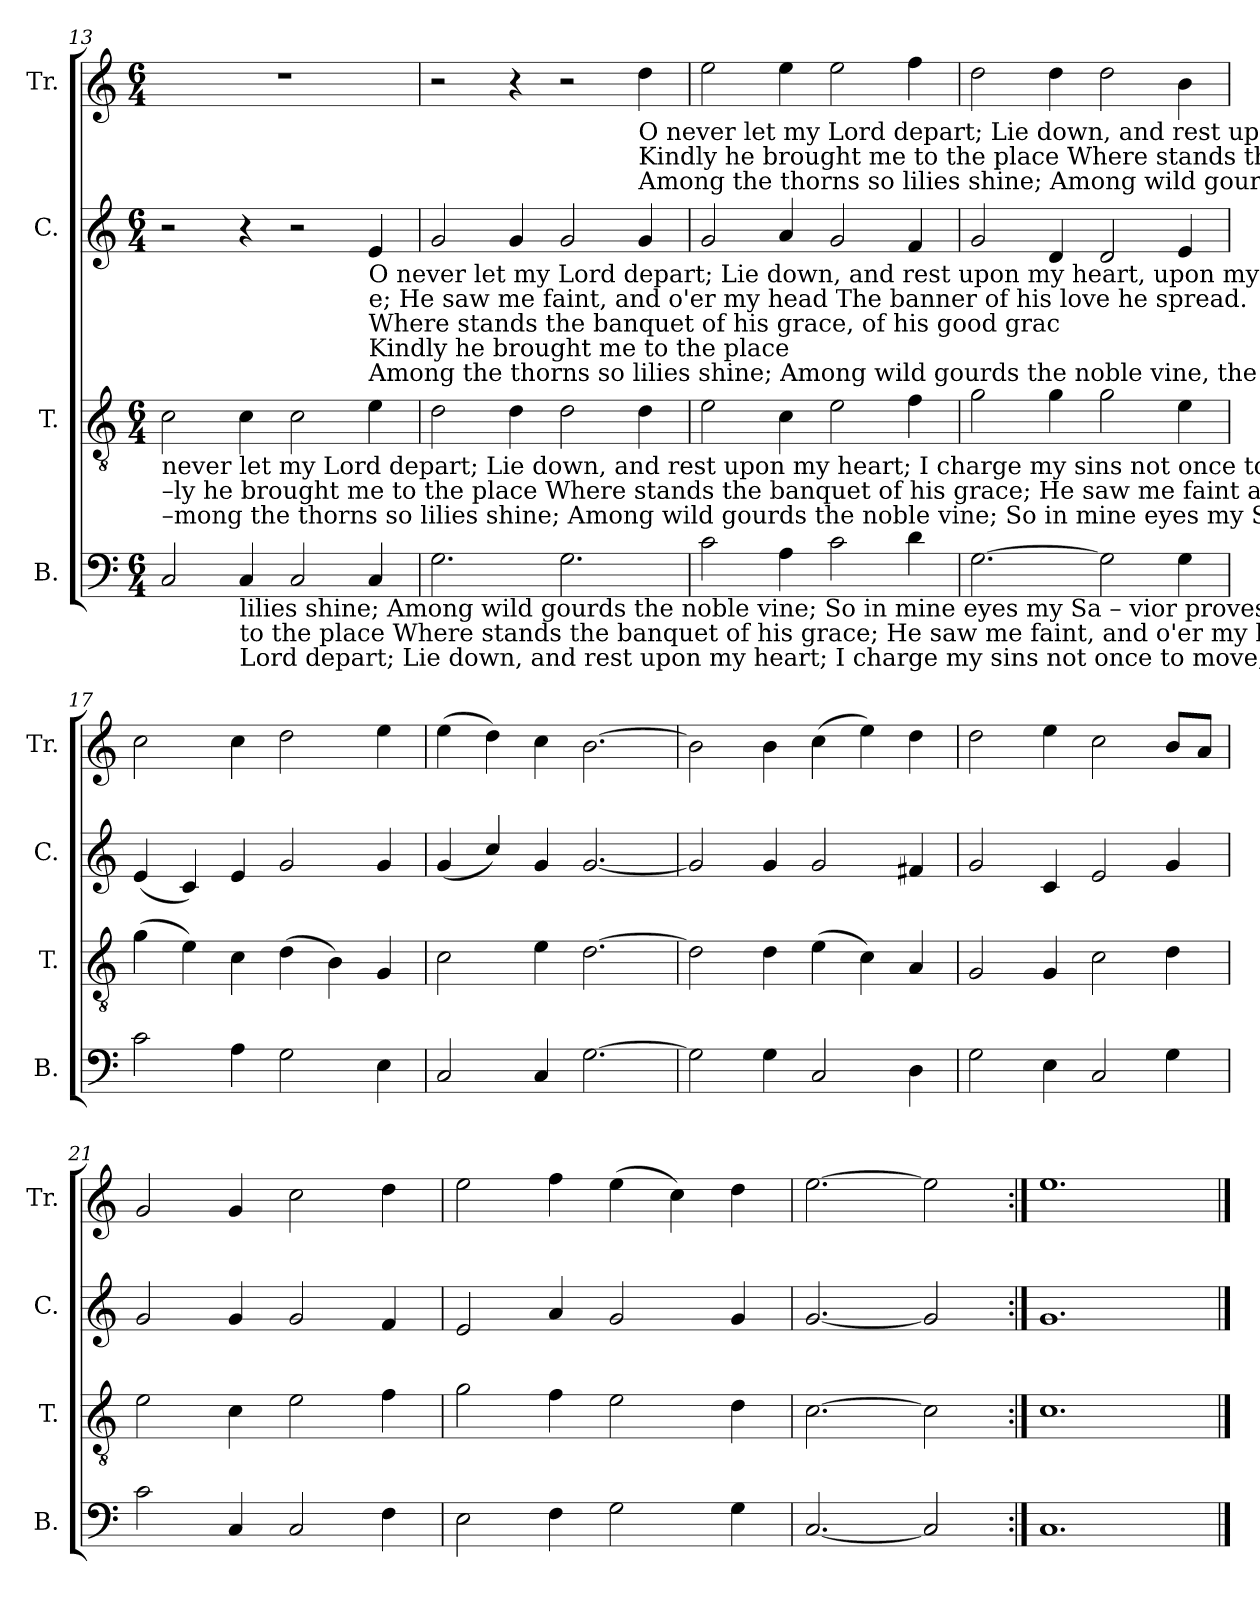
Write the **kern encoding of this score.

**kern	**kern	**kern	**kern
*part4	*part3	*part2	*part1
*staff4	*staff3	*staff2	*staff1
*I"B.	*I"T.	*I"C.	*I"Tr.
*I'B.	*I'T.	*I'C.	*I'Tr.
!!LO:LB:g=z
*clefF4	*clefGv2	*clefG2	*clefG2
*k[]	*k[]	*k[]	*k[]
*M6/4	*M6/4	*M6/4	*M6/4
=13	=13	=13	=13
!LO:TX:a:t=–mong the thorns so lilies shine; Among wild gourds the noble vine;  So in mine eyes my Savior proves, So in mine eyes my Savior proves, Amid a thousand meaner loves.	!	!	!
!LO:TX:a:t=–ly he brought me to the place Where stands the banquet of his grace; He saw me faint and o'er my head, He saw me faint and o'er my head The banner of his love he spread.	!	!	!
!LO:TX:a:t=never let my Lord depart; Lie down, and rest upon my heart; I charge my sins not once to move, I charge my sins not once to move,  Nor stir, nor wake, nor grieve my Love.	!	!	!
2C!/	2c!\	2r	1.r
!LO:TX:b:t=lilies shine; Among  wild gourds the  noble  vine;         So   in   mine  eyes  my   Sa – vior  proves,  So  in  mine  eyes my Savior proves, Amid  a  thousand  meaner   loves.	!	!	!
!LO:TX:b:t=to the place Where stands the banquet of his grace;     He  saw  me   faint, and  o'er  my   head      He saw me faint, and o'er my head  The banner of his  love  he    spread.	!	!	!
!LO:TX:b:t=Lord depart; Lie down, and rest upon  my  heart;        I  charge my  sins   not   once  to   move,   I charge my sins not once to move, Nor stir nor wake nor grieve my Love.	!	!	!
4C!/	4c!\	4r	.
2C!/	2c!\	2r	.
!	!LO:TX:a:t=Among the thorns so lilies shine;   Among wild gourds the noble vine, the  noble   vine;      So   in  mine eyes my Savior proves,  Amid  a  thousand  meaner  loves.	!	!
!	!LO:TX:a:t=Kindly he brought me to the place	!	!
!	!LO:TX:a:t=Where stands the banquet of his grace, of his good grac	!	!
!	!LO:TX:a:t=e;     He  saw  me faint, and o'er my head   The  banner  of his love he  spread.	!	!
!	!LO:TX:a:t=O never let my Lord depart;        Lie down, and rest upon my heart,  upon  my  heart;   I charge my sins not once to move,  Nor stir, nor wake, nor grieve my Love.	!	!
4C!/	4e!\	4e!/	.
=14	=14	=14	=14
2.G!\	2d!\	2g!/	2r
.	4d!\	4g!/	4r
2.G!\	2d!\	2g!/	2r
!	!	!LO:TX:a:t=Among the thorns so lilies shine;  Among wild gourds the  noble    vine;        So in mine eyes my  Savior  proves,  Amid  a thousand meaner  loves.	!
!	!	!LO:TX:a:t=Kindly he brought me to the place  Where stands the banquet of his grace;    He saw me faint, and o'er my head   The banner of his love he spread.	!
!	!	!LO:TX:a:t=O  never  let  my  Lord  depart;  Lie  down,  and  rest  upon  my  heart;      I charge my sins not once to move, Nor stir nor wake nor grieve my Love.	!
.	4d!\	4g!/	4dd!\
=15	=15	=15	=15
2c!\	2e!\	2g!/	2ee!\
4A!\	4c!\	4a!/	4ee!\
2c!\	2e!\	2g!/	2ee!\
4d!\	4f!\	4f!/	4ff!\
=16	=16	=16	=16
[2.G!\	2g!\	2g!/	2dd!\
.	4g!\	4d!/	4dd!\
2G!\]	2g!\	2d!/	2dd!\
4G!\	4e!\	4e!/	4b!\
=17	=17	=17	=17
2c!\	(>4g!\	(<4e!/	2cc!\
.	4e!\)	4c!/)	.
4A!\	4c!\	4e!/	4cc!\
2G!\	(>4d!\	2g!/	2dd!\
.	4B!\)	.	.
4E!\	4G!/	4g!/	4ee!\
=18	=18	=18	=18
2C!/	2c!\	(<4g!/	(>4ee!\
.	.	4cc!/)	4dd!\)
4C!/	4e!\	4g!/	4cc!\
[2.G!\	[2.d!\	[2.g!/	[2.b!\
=19	=19	=19	=19
2G!\]	2d!\]	2g!/]	2b!\]
4G!\	4d!\	4g!/	4b!\
2C!/	(>4e!\	2g!/	(>4cc!\
.	4c!\)	.	4ee!\)
4D!\	4A!/	4f#X!/	4dd!\
=20	=20	=20	=20
2G!\	2G!/	2g!/	2dd!\
4E!\	4G!/	4c!/	4ee!\
2C!/	2c!\	2e!/	2cc!\
4G!\	4d!\	4g!/	8b!/L
.	.	.	8a!/J
=21	=21	=21	=21
2c!\	2e!\	2g!/	2g!/
4C!/	4c!\	4g!/	4g!/
2C!/	2e!\	2g!/	2cc!\
4F!\	4f!\	4f!/	4dd!\
=22	=22	=22	=22
2E!\	2g!\	2e!/	2ee!\
4F!\	4f!\	4a!/	4ff!\
2G!\	2e!\	2g!/	(>4ee!\
.	.	.	4cc!\)
4G!\	4d!\	4g!/	4dd!\
=23	=23	=23	=23
[2.C!/	[2.c!\	[2.g!/	[2.ee!\
2C!/]	2c!\]	2g!/]	2ee!\]
=24:|!	=24:|!	=24:|!	=24:|!
1.C!	1.c!	1.g!	1.ee!
==	==	==	==
*-	*-	*-	*-
